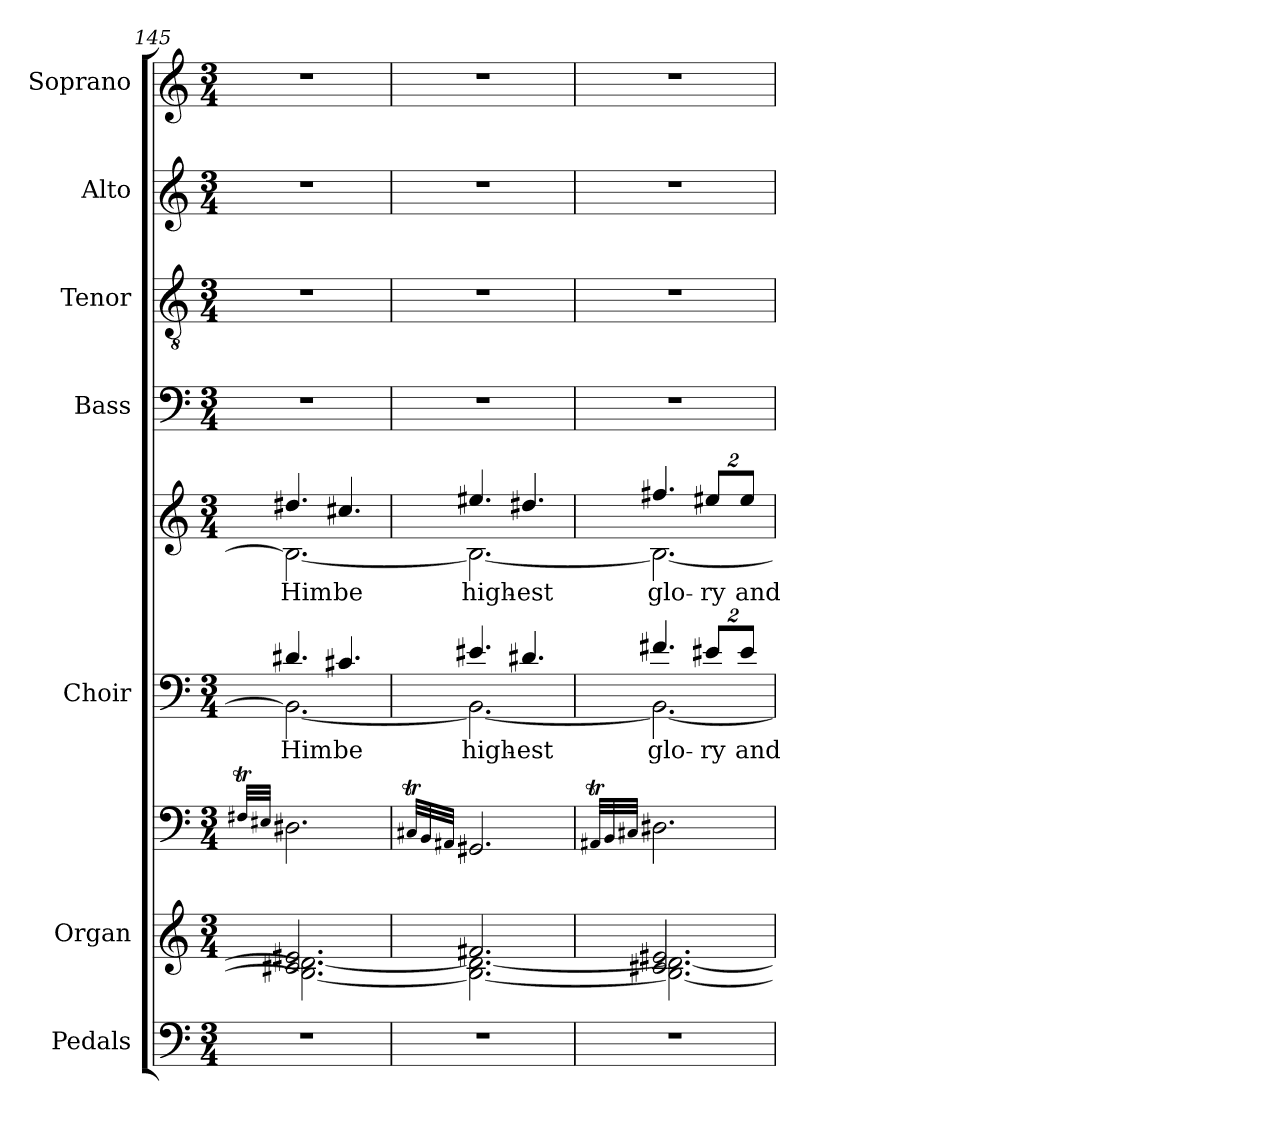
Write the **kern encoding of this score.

**kern	**kern	**kern	**kern	**text	**kern	**text	**kern	**kern	**kern	**kern
*part7	*part6	*part6	*part5	*part5	*part5	*part5	*part4	*part3	*part2	*part1
*staff9	*staff8	*staff7	*staff6	*staff6	*staff5	*staff5	*staff4	*staff3	*staff2	*staff1
*I"Pedals	*I"Organ	*	*I"Choir	*	*	*	*I"Bass	*I"Tenor	*I"Alto	*I"Soprano
*I'Ped.	*I'Org.	*	*I'Choir	*	*	*	*I'B.	*I'T.	*I'A.	*I'S.
*clefF4	*clefG2	*clefF4	*clefF4	*	*clefG2	*	*clefF4	*clefGv2	*clefG2	*clefG2
*	*	*	*	*	*	*	*	*ITrd7c12	*	*
*k[]	*k[]	*k[]	*k[]	*	*k[]	*	*k[]	*k[]	*k[]	*k[]
*C:	*C:	*C:	*C:	*	*C:	*	*C:	*C:	*C:	*C:
*M3/4	*M3/4	*M3/4	*M3/4	*	*M3/4	*	*M3/4	*M3/4	*M3/4	*M3/4
=145	=145	=145	=145	=145	=145	=145	=145	=145	=145	=145
.	.	32qF#Xti/LLL	.	.	.	.	.	.	.	.
.	.	32qE#Xi/JJJ	.	.	.	.	.	.	.	.
!LO:N:vis=1	!	!	!	!	!	!	!	!	!	!
*	*^	*	*	*	*	*	*	*	*	*
!	!	!	!	!	!LO:LY:a:color=#000000	!	!	!	!	!	!
*	*	*	*	*^	*	*	*	*	*	*	*
!	!	!	!	!	!	!	!	!LO:LY:a:color=#000000	!LO:N:vis=1	!LO:N:vis=1	!LO:N:vis=1	!LO:N:vis=1
*	*	*	*	*	*	*	*^	*	*	*	*	*
2.r	2.c#Xi/ 2.e#Xi	2.Bi\_< 2.d#i_<	2.D#Xi\	4.d#Xi/	2.BBi\_<	Him	4.dd#Xi/	2.Bi\_<	Him	2.r	2.r	2.r	2.r
!	!	!	!	!	!	!LO:LY:a:color=#000000	!	!	!	!	!	!	!
!	!	!	!	!	!	!	!	!	!LO:LY:a:color=#000000	!	!	!	!
.	.	.	.	4.c#Xi/	.	be	4.cc#Xi/	.	be	.	.	.	.
=146	=146	=146	=146	=146	=146	=146	=146	=146	=146	=146	=146	=146	=146
.	.	.	32qC#Xti/LLL	.	.	.	.	.	.	.	.	.	.
.	.	.	32qBBi/	.	.	.	.	.	.	.	.	.	.
.	.	.	32qAA#Xi/JJJ	.	.	.	.	.	.	.	.	.	.
!LO:N:vis=1	!	!	!	!	!	!	!	!	!	!	!	!	!
!	!	!	!	!	!	!LO:LY:a:color=#000000	!	!	!	!	!	!	!
!	!	!	!	!	!	!	!	!	!LO:LY:a:color=#000000	!LO:N:vis=1	!LO:N:vis=1	!LO:N:vis=1	!LO:N:vis=1
2.r	2.f#Xi/	2.Bi\_< 2.d#i_<	2.GG#Xi/	4.e#Xi/	2.BBi\_<	high-	4.ee#Xi/	2.Bi\_<	high-	2.r	2.r	2.r	2.r
!	!	!	!	!	!	!LO:LY:a:color=#000000	!	!	!	!	!	!	!
!	!	!	!	!	!	!	!	!	!LO:LY:a:color=#000000	!	!	!	!
.	.	.	.	4.d#Xi/	.	-est	4.dd#Xi/	.	-est	.	.	.	.
=147	=147	=147	=147	=147	=147	=147	=147	=147	=147	=147	=147	=147	=147
.	.	.	32qAA#Xti/LLL	.	.	.	.	.	.	.	.	.	.
.	.	.	32qBBi/	.	.	.	.	.	.	.	.	.	.
.	.	.	32qC#Xi/JJJ	.	.	.	.	.	.	.	.	.	.
!LO:N:vis=1	!	!	!	!	!	!	!	!	!	!	!	!	!
!	!	!	!	!	!	!LO:LY:a:color=#000000	!	!	!	!	!	!	!
!	!	!	!	!	!	!	!	!	!LO:LY:a:color=#000000	!LO:N:vis=1	!LO:N:vis=1	!LO:N:vis=1	!LO:N:vis=1
2.r	2.c#Xi/ 2.e#Xi	2.Bi\_< 2.d#i_<	2.D#Xi\	4.f#Xi/	2.BBi\_<	glo-	4.ff#Xi/	2.Bi\_<	glo-	2.r	2.r	2.r	2.r
!	!	!	!	!	!	!LO:LY:a:color=#000000	!	!	!	!	!	!	!
!	!	!	!	!	!	!	!	!	!LO:LY:a:color=#000000	!	!	!	!
.	.	.	.	16%3e#Xi/L	.	-ry	16%3ee#Xi/L	.	-ry	.	.	.	.
!	!	!	!	!	!	!LO:LY:a:color=#000000	!	!	!	!	!	!	!
!	!	!	!	!	!	!	!	!	!LO:LY:a:color=#000000	!	!	!	!
.	.	.	.	16%3e#i/J	.	and	16%3ee#i/J	.	and	.	.	.	.
*	*	*	*	*v	*v	*	*	*	*	*	*	*	*
*	*v	*v	*	*	*	*v	*v	*	*	*	*	*
=	=	=	=	=	=	=	=	=	=	=
*-	*-	*-	*-	*-	*-	*-	*-	*-	*-	*-
